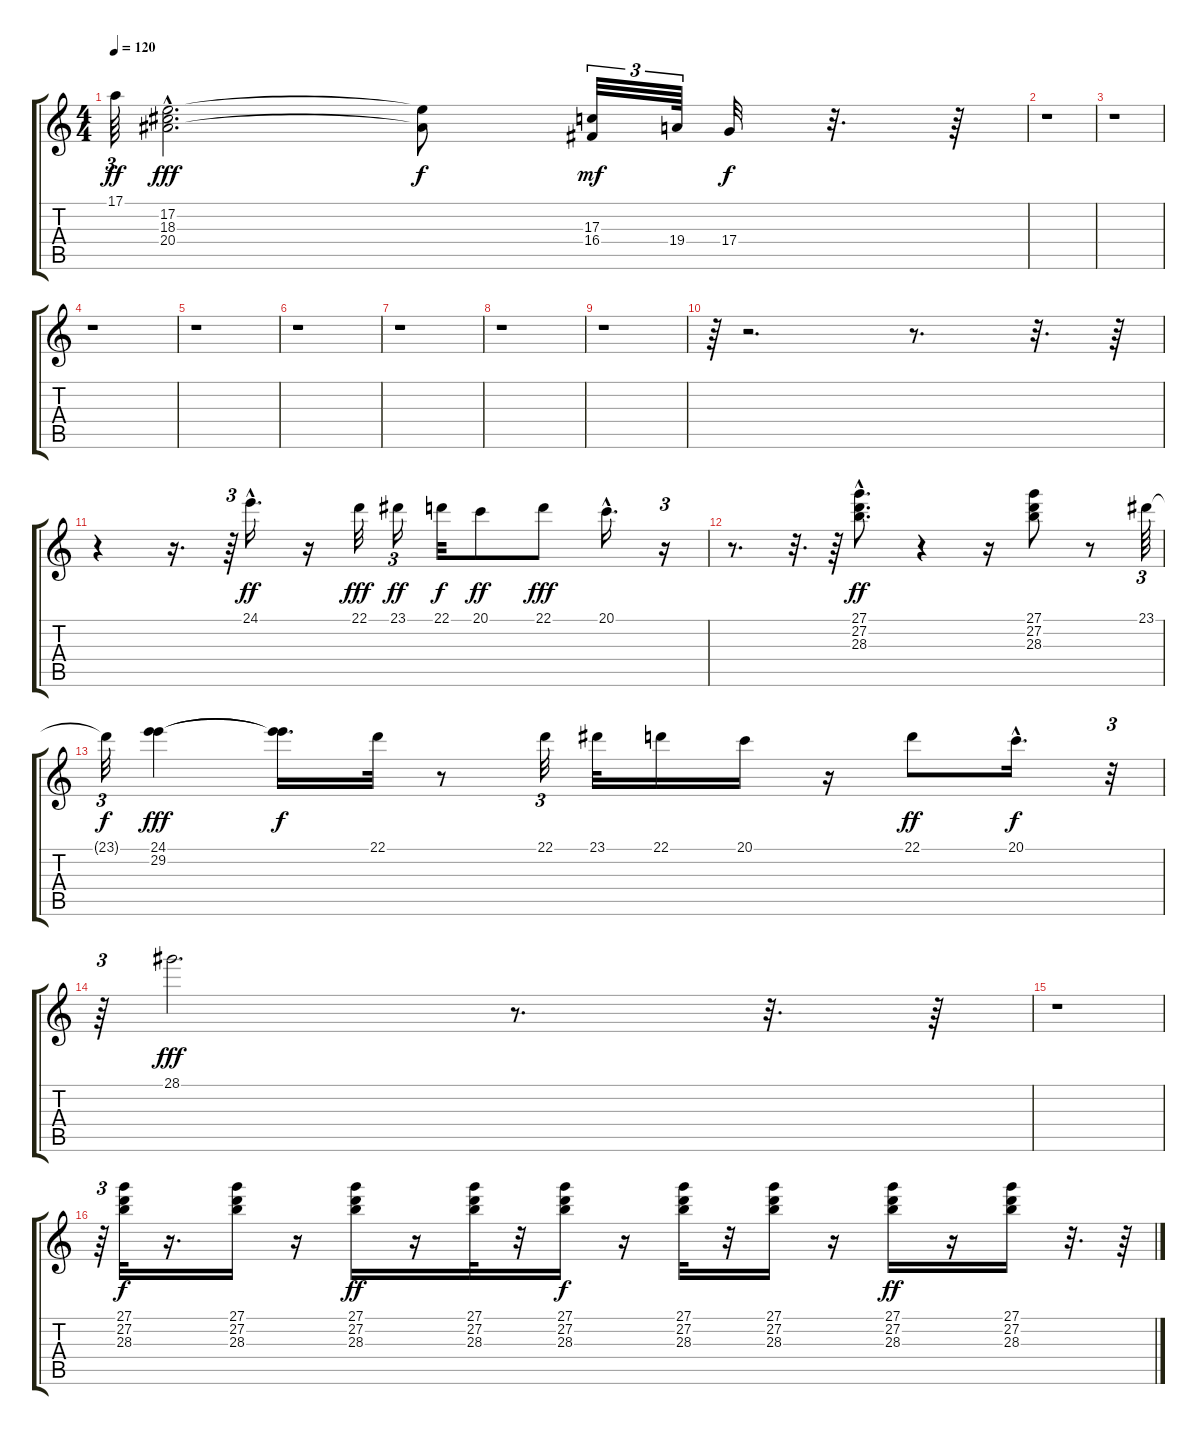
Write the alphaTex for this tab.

\track "" {instrument rockorgan}
\staff {score tabs}
\tuning (E4 B3 G3 D3 A2 E2) {hide}
\ts (4 4)
\tempo 120
\clef g2
\ks c
17.1.64{tu (3 2) dy ff} (17.2{hac} 18.3 20.4{hac}).2{d dy fff} (17.2{t} 20.4{t}).8{dy f} (17.3 16.4).32{tu (3 2) dy mf} 19.4.64{tu (3 2)} 17.4.32{dy f} r.32{d} r.64 |
r.1 |
r.1 |
r.1 |
r.1 |
r.1 |
r.1 |
r.1 |
r.1 |
r.64{tu (3 2)} r.2{d} r.8{d} r.32{d} r.64 |
r.4 r.16{d} r.64{tu (3 2)} 24.1{hac}.16{d dy ff} r.16 22.1.32{dy fff} 23.1.16{tu (3 2) dy ff} 22.1.32{dy f} 20.1.8{dy ff} 22.1.8{dy fff} 20.1{hac}.16{d} r.16{tu (3 2)} |
r.8{d} r.32{d} r.64 (27.1 27.2 28.3{hac}).8{d dy ff} r.4 r.16 (27.1 27.2 28.3).8 r.8 23.1.64{tu (3 2)} |
23.1{t}.32{tu (3 2) dy f} (24.1 29.2).4{dy fff} (24.1{t} 29.2{t}).16{d dy f} 22.1.32 r.8 22.1.32{tu (3 2)} 23.1.32 22.1.16 20.1.16 r.16 22.1.8{dy ff} 20.1{hac}.16{d dy f} r.32{tu (3 2)} |
r.64{tu (3 2)} 28.1.2{d dy fff} r.8{d} r.32{d} r.64 |
r.1 |
r.64{tu (3 2)} (27.1 27.2 28.3).32{dy f} r.16{d} (27.1 27.2 28.3).16 r.16 (27.1 27.2 28.3).16{dy ff} r.16 (27.1 27.2 28.3).32 r.32 (27.1 27.2 28.3).16{dy f} r.16 (27.1 27.2 28.3).32 r.32 (27.1 27.2 28.3).16 r.16 (27.1 27.2 28.3).16{dy ff} r.16 (27.1 27.2 28.3).16 r.32{d} r.64
